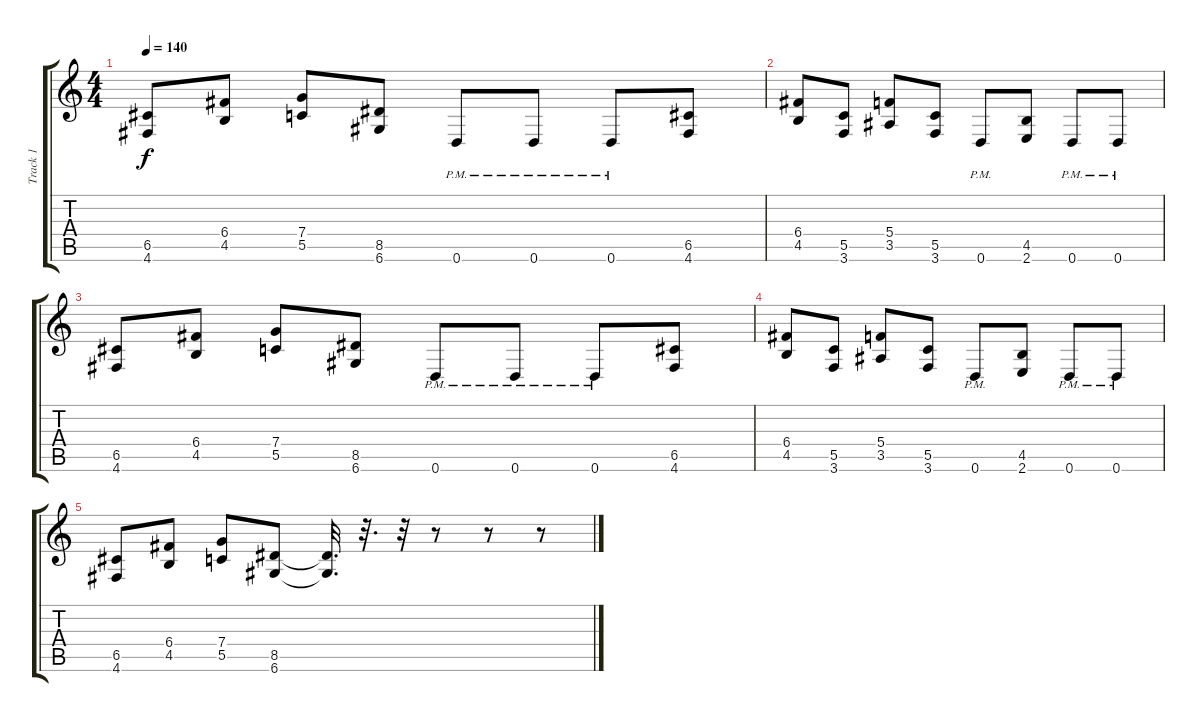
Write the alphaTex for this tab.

\track ("Track 1" "Track 1") {instrument overdrivenguitar}
\staff {score tabs}
\tuning (D4 A3 F3 C3 G2 D2) {hide}
\ts (4 4)
\tempo 140
\clef g2
\ks c
(6.5 4.6).8{dy f} (6.4 4.5).8 (7.4 5.5).8 (8.5 6.6).8 0.6{pm}.8 0.6{pm}.8 0.6{pm}.8 (6.5 4.6).8 |
(6.4 4.5).8 (5.5 3.6).8 (5.4 3.5).8 (5.5 3.6).8 0.6{pm}.8 (4.5 2.6).8 0.6{pm}.8 0.6{pm}.8 |
(6.5 4.6).8 (6.4 4.5).8 (7.4 5.5).8 (8.5 6.6).8 0.6{pm}.8 0.6{pm}.8 0.6{pm}.8 (6.5 4.6).8 |
(6.4 4.5).8 (5.5 3.6).8 (5.4 3.5).8 (5.5 3.6).8 0.6{pm}.8 (4.5 2.6).8 0.6{pm}.8 0.6{pm}.8 |
(6.5 4.6).8 (6.4 4.5).8 (7.4 5.5).8 (8.5 6.6).8 (8.5{t} 6.6{t}).32{d} r.32{d} r.32 r.8 r.8 r.8
